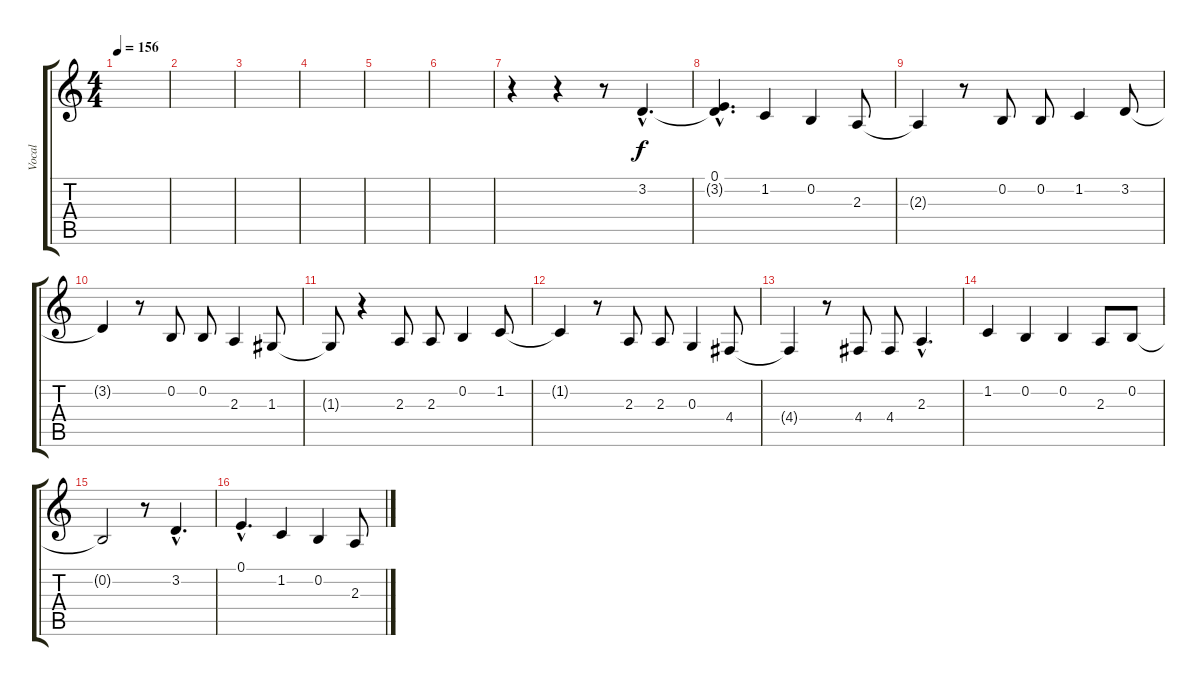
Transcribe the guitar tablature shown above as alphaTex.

\track ("Vocal" "Vocal") {instrument brightacousticpiano}
\staff {score tabs}
\tuning (E4 B3 G3 D3 A2 E2) {hide}
\ts (4 4)
\tempo 156
\clef g2
\ks c
|
|
|
|
|
|
r.4 r.4 r.8 3.2{hac}.4{d} |
(0.1{hac} 3.2{hac t}).4{d} 1.2.4 0.2.4 2.3.8 |
2.3{t}.4 r.8 0.2.8 0.2.8 1.2.4 3.2.8 |
3.2{t}.4 r.8 0.2.8 0.2.8 2.3.4 1.3.8 |
1.3{t}.8 r.4 2.3.8 2.3.8 0.2.4 1.2.8 |
1.2{t}.4 r.8 2.3.8 2.3.8 0.3.4 4.4.8 |
4.4{t}.4 r.8 4.4.8 4.4.8 2.3{hac}.4{d} |
1.2.4 0.2.4 0.2.4 2.3.8 0.2.8 |
0.2{t}.2 r.8 3.2{hac}.4{d} |
0.1{hac}.4{d} 1.2.4 0.2.4 2.3.8
